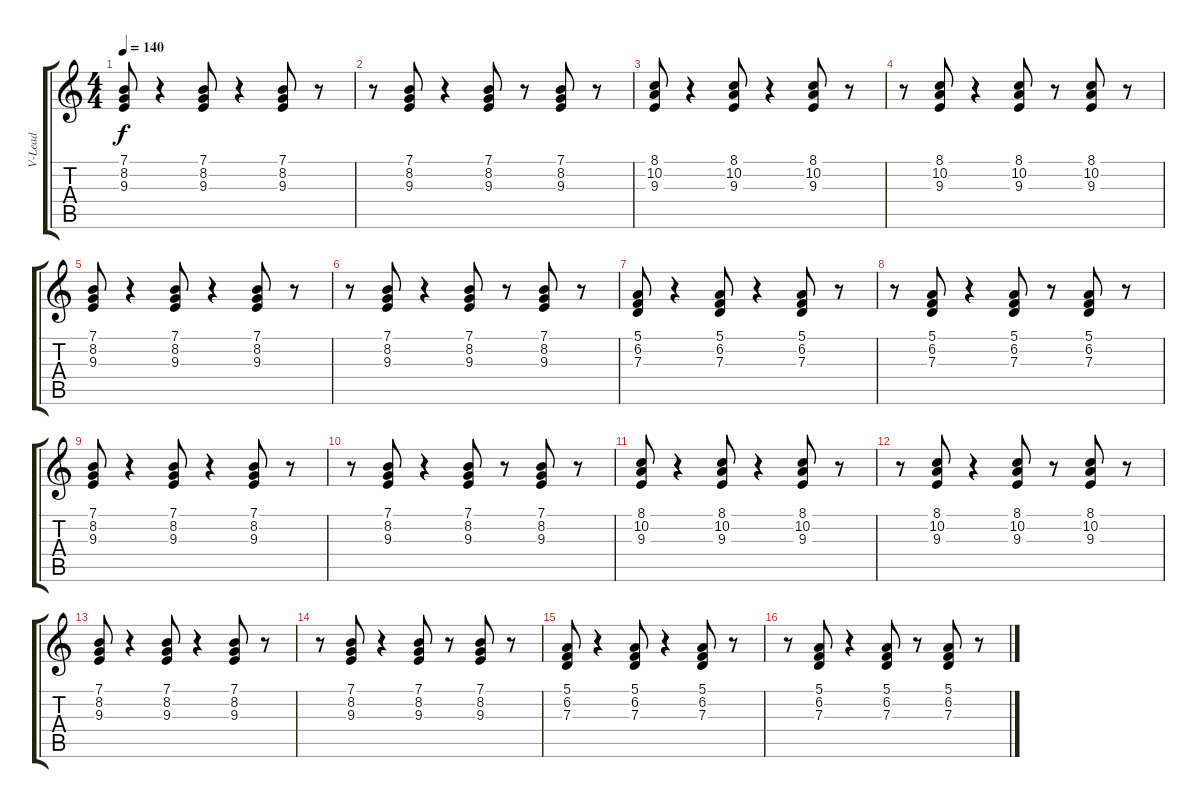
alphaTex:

\track ("V-Lead" "V-Lead") {instrument lead6voice}
\staff {score tabs}
\tuning (E4 B3 G3 D3 A2 E2) {hide}
\ts (4 4)
\tempo 140
\clef g2
\ks c
(7.1 8.2 9.3).8{dy f} r.4 (7.1 8.2 9.3).8 r.4 (7.1 8.2 9.3).8 r.8 |
r.8 (7.1 8.2 9.3).8 r.4 (7.1 8.2 9.3).8 r.8 (7.1 8.2 9.3).8 r.8 |
(8.1 10.2 9.3).8 r.4 (8.1 10.2 9.3).8 r.4 (8.1 10.2 9.3).8 r.8 |
r.8 (8.1 10.2 9.3).8 r.4 (8.1 10.2 9.3).8 r.8 (8.1 10.2 9.3).8 r.8 |
(7.1 8.2 9.3).8 r.4 (7.1 8.2 9.3).8 r.4 (7.1 8.2 9.3).8 r.8 |
r.8 (7.1 8.2 9.3).8 r.4 (7.1 8.2 9.3).8 r.8 (7.1 8.2 9.3).8 r.8 |
(5.1 6.2 7.3).8 r.4 (5.1 6.2 7.3).8 r.4 (5.1 6.2 7.3).8 r.8 |
r.8 (5.1 6.2 7.3).8 r.4 (5.1 6.2 7.3).8 r.8 (5.1 6.2 7.3).8 r.8 |
(7.1 8.2 9.3).8 r.4 (7.1 8.2 9.3).8 r.4 (7.1 8.2 9.3).8 r.8 |
r.8 (7.1 8.2 9.3).8 r.4 (7.1 8.2 9.3).8 r.8 (7.1 8.2 9.3).8 r.8 |
(8.1 10.2 9.3).8 r.4 (8.1 10.2 9.3).8 r.4 (8.1 10.2 9.3).8 r.8 |
r.8 (8.1 10.2 9.3).8 r.4 (8.1 10.2 9.3).8 r.8 (8.1 10.2 9.3).8 r.8 |
(7.1 8.2 9.3).8 r.4 (7.1 8.2 9.3).8 r.4 (7.1 8.2 9.3).8 r.8 |
r.8 (7.1 8.2 9.3).8 r.4 (7.1 8.2 9.3).8 r.8 (7.1 8.2 9.3).8 r.8 |
(5.1 6.2 7.3).8 r.4 (5.1 6.2 7.3).8 r.4 (5.1 6.2 7.3).8 r.8 |
r.8 (5.1 6.2 7.3).8 r.4 (5.1 6.2 7.3).8 r.8 (5.1 6.2 7.3).8 r.8
